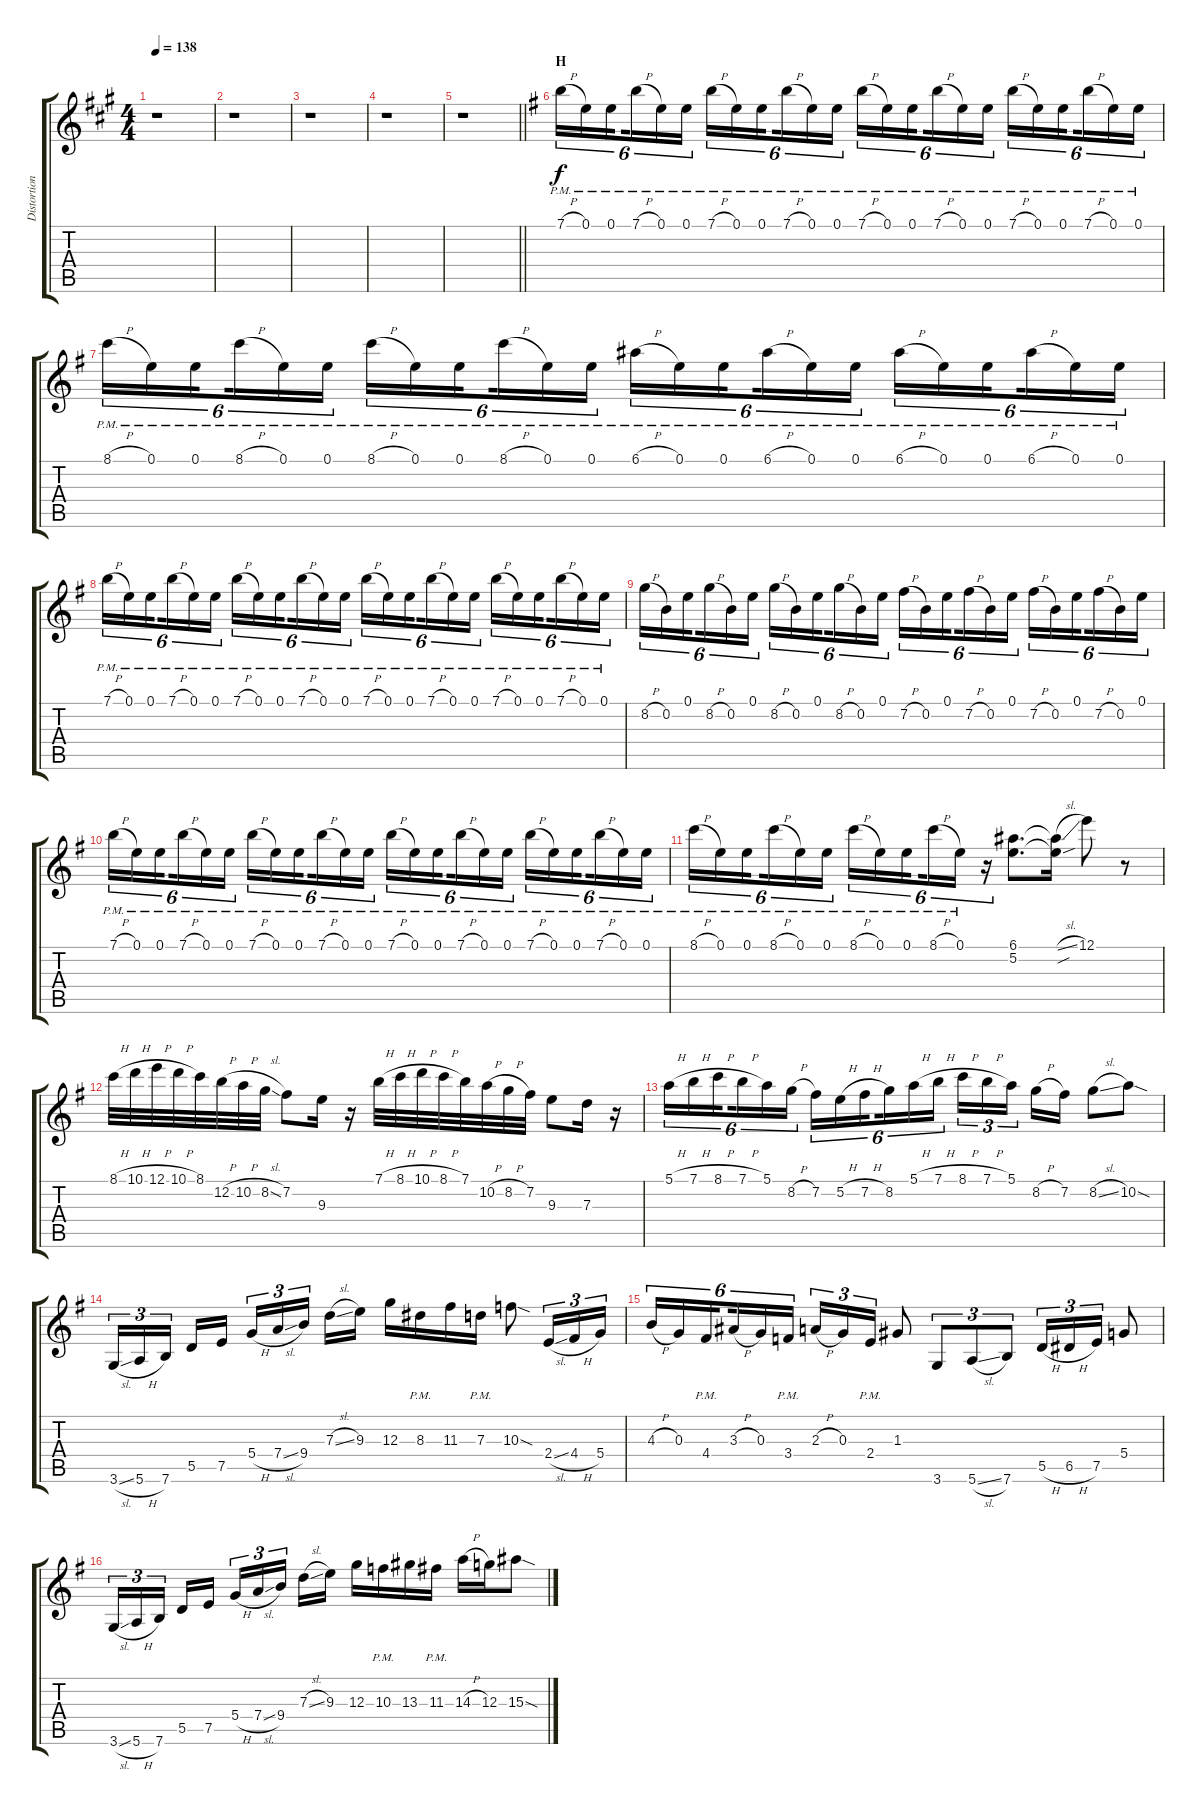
\track ("Distortion 5" "Distortion") {instrument distortionguitar}
\staff {score tabs}
\tuning (E4 B3 G3 D3 A2 E2) {hide}
\ts (4 4)
\tempo 138
\clef g2
\ks a
r.1{dy f} |
r.1 |
r.1 |
r.1 |
\barLineRight lightlight
r.1 |
\section ("" "H")
\ks g
7.1{h pm}.16{tu (6 4)} 0.1{pm}.16{tu (6 4)} 0.1{pm}.16{tu (6 4) beam splitsecondary} 7.1{h pm}.16{tu (6 4)} 0.1{pm}.16{tu (6 4)} 0.1{pm}.16{tu (6 4)} 7.1{h pm}.16{tu (6 4)} 0.1{pm}.16{tu (6 4)} 0.1{pm}.16{tu (6 4) beam splitsecondary} 7.1{h pm}.16{tu (6 4)} 0.1{pm}.16{tu (6 4)} 0.1{pm}.16{tu (6 4)} 7.1{h pm}.16{tu (6 4)} 0.1{pm}.16{tu (6 4)} 0.1{pm}.16{tu (6 4) beam splitsecondary} 7.1{h pm}.16{tu (6 4)} 0.1{pm}.16{tu (6 4)} 0.1{pm}.16{tu (6 4)} 7.1{h pm}.16{tu (6 4)} 0.1{pm}.16{tu (6 4)} 0.1{pm}.16{tu (6 4) beam splitsecondary} 7.1{h pm}.16{tu (6 4)} 0.1{pm}.16{tu (6 4)} 0.1{pm}.16{tu (6 4)} |
8.1{h pm}.16{tu (6 4)} 0.1{pm}.16{tu (6 4)} 0.1{pm}.16{tu (6 4) beam splitsecondary} 8.1{h pm}.16{tu (6 4)} 0.1{pm}.16{tu (6 4)} 0.1{pm}.16{tu (6 4)} 8.1{h pm}.16{tu (6 4)} 0.1{pm}.16{tu (6 4)} 0.1{pm}.16{tu (6 4) beam splitsecondary} 8.1{h pm}.16{tu (6 4)} 0.1{pm}.16{tu (6 4)} 0.1{pm}.16{tu (6 4)} 6.1{h pm}.16{tu (6 4)} 0.1{pm}.16{tu (6 4)} 0.1{pm}.16{tu (6 4) beam splitsecondary} 6.1{h pm}.16{tu (6 4)} 0.1{pm}.16{tu (6 4)} 0.1{pm}.16{tu (6 4)} 6.1{h pm}.16{tu (6 4)} 0.1{pm}.16{tu (6 4)} 0.1{pm}.16{tu (6 4) beam splitsecondary} 6.1{h pm}.16{tu (6 4)} 0.1{pm}.16{tu (6 4)} 0.1{pm}.16{tu (6 4)} |
7.1{h pm}.16{tu (6 4)} 0.1{pm}.16{tu (6 4)} 0.1{pm}.16{tu (6 4) beam splitsecondary} 7.1{h pm}.16{tu (6 4)} 0.1{pm}.16{tu (6 4)} 0.1{pm}.16{tu (6 4)} 7.1{h pm}.16{tu (6 4)} 0.1{pm}.16{tu (6 4)} 0.1{pm}.16{tu (6 4) beam splitsecondary} 7.1{h pm}.16{tu (6 4)} 0.1{pm}.16{tu (6 4)} 0.1{pm}.16{tu (6 4)} 7.1{h pm}.16{tu (6 4)} 0.1{pm}.16{tu (6 4)} 0.1{pm}.16{tu (6 4) beam splitsecondary} 7.1{h pm}.16{tu (6 4)} 0.1{pm}.16{tu (6 4)} 0.1{pm}.16{tu (6 4)} 7.1{h pm}.16{tu (6 4)} 0.1{pm}.16{tu (6 4)} 0.1{pm}.16{tu (6 4) beam splitsecondary} 7.1{h pm}.16{tu (6 4)} 0.1{pm}.16{tu (6 4)} 0.1{pm}.16{tu (6 4)} |
8.2{h}.16{tu (6 4)} 0.2.16{tu (6 4)} 0.1.16{tu (6 4) beam splitsecondary} 8.2{h}.16{tu (6 4)} 0.2.16{tu (6 4)} 0.1.16{tu (6 4)} 8.2{h}.16{tu (6 4)} 0.2.16{tu (6 4)} 0.1.16{tu (6 4) beam splitsecondary} 8.2{h}.16{tu (6 4)} 0.2.16{tu (6 4)} 0.1.16{tu (6 4)} 7.2{h}.16{tu (6 4)} 0.2.16{tu (6 4)} 0.1.16{tu (6 4) beam splitsecondary} 7.2{h}.16{tu (6 4)} 0.2.16{tu (6 4)} 0.1.16{tu (6 4)} 7.2{h}.16{tu (6 4)} 0.2.16{tu (6 4)} 0.1.16{tu (6 4) beam splitsecondary} 7.2{h}.16{tu (6 4)} 0.2.16{tu (6 4)} 0.1.16{tu (6 4)} |
7.1{h pm}.16{tu (6 4)} 0.1{pm}.16{tu (6 4)} 0.1{pm}.16{tu (6 4) beam splitsecondary} 7.1{h pm}.16{tu (6 4)} 0.1{pm}.16{tu (6 4)} 0.1{pm}.16{tu (6 4)} 7.1{h pm}.16{tu (6 4)} 0.1{pm}.16{tu (6 4)} 0.1{pm}.16{tu (6 4) beam splitsecondary} 7.1{h pm}.16{tu (6 4)} 0.1{pm}.16{tu (6 4)} 0.1{pm}.16{tu (6 4)} 7.1{h pm}.16{tu (6 4)} 0.1{pm}.16{tu (6 4)} 0.1{pm}.16{tu (6 4) beam splitsecondary} 7.1{h pm}.16{tu (6 4)} 0.1{pm}.16{tu (6 4)} 0.1{pm}.16{tu (6 4)} 7.1{h pm}.16{tu (6 4)} 0.1{pm}.16{tu (6 4)} 0.1{pm}.16{tu (6 4) beam splitsecondary} 7.1{h pm}.16{tu (6 4)} 0.1{pm}.16{tu (6 4)} 0.1{pm}.16{tu (6 4)} |
8.1{h pm}.16{tu (6 4)} 0.1{pm}.16{tu (6 4)} 0.1{pm}.16{tu (6 4) beam splitsecondary} 8.1{h pm}.16{tu (6 4)} 0.1{pm}.16{tu (6 4)} 0.1{pm}.16{tu (6 4)} 8.1{h pm}.16{tu (6 4)} 0.1{pm}.16{tu (6 4)} 0.1{pm}.16{tu (6 4) beam splitsecondary} 8.1{h pm}.16{tu (6 4)} 0.1{pm}.16{tu (6 4)} r.16{tu (6 4)} (6.1 5.2).8{d} (6.1{sl t} 5.2{sou t}).16 12.1.8 r.8 |
8.1{h}.32 10.1{h}.32 12.1{h}.32 10.1{h}.32 8.1.32 12.2{h}.32 10.2{h}.32 8.2{sl}.32 7.2.8 9.3.16 r.16 7.1{h}.32 8.1{h}.32 10.1{h}.32 8.1{h}.32 7.1.32 10.2{h}.32 8.2{h}.32 7.2.32 9.3.8 7.3.16 r.16 |
5.1{h}.16{tu (6 4)} 7.1{h}.16{tu (6 4)} 8.1{h}.16{tu (6 4) beam splitsecondary} 7.1{h}.16{tu (6 4)} 5.1.16{tu (6 4)} 8.2{h}.16{tu (6 4)} 7.2.16{tu (6 4)} 5.2{h}.16{tu (6 4)} 7.2{h}.16{tu (6 4) beam splitsecondary} 8.2.16{tu (6 4)} 5.1{h}.16{tu (6 4)} 7.1{h}.16{tu (6 4)} 8.1{h}.16{tu (3 2)} 7.1{h}.16{tu (3 2)} 5.1.16{tu (3 2) beam splitsecondary} 8.2{h}.16 7.2.16 8.2{sl}.8 10.2{sod}.8 |
3.6{sl}.16{tu (3 2)} 5.6{h}.16{tu (3 2)} 7.6.16{tu (3 2) beam splitsecondary} 5.5.16 7.5.16 5.4{h}.16{tu (3 2)} 7.4{sl}.16{tu (3 2)} 9.4.16{tu (3 2) beam splitsecondary} 7.3{sl}.16 9.3.16 12.3.16 8.3{pm}.16 11.3.16 7.3{pm}.16 10.3{sod}.8 2.4{sl}.16{tu (3 2)} 4.4{h}.16{tu (3 2)} 5.4.16{tu (3 2)} |
4.3{h}.16{tu (6 4)} 0.3.16{tu (6 4)} 4.4{pm}.16{tu (6 4) beam splitsecondary} 3.3{h}.16{tu (6 4)} 0.3.16{tu (6 4)} 3.4{pm}.16{tu (6 4)} 2.3{h}.16{tu (3 2)} 0.3.16{tu (3 2)} 2.4{pm}.16{tu (3 2)} 1.3.8 3.6.8{tu (3 2)} 5.6{sl}.8{tu (3 2)} 7.6.8{tu (3 2)} 5.5{h}.16{tu (3 2)} 6.5{h}.16{tu (3 2)} 7.5.16{tu (3 2)} 5.4.8 |
3.6{sl}.16{tu (3 2)} 5.6{h}.16{tu (3 2)} 7.6.16{tu (3 2) beam splitsecondary} 5.5.16 7.5.16 5.4{h}.16{tu (3 2)} 7.4{sl}.16{tu (3 2)} 9.4.16{tu (3 2) beam splitsecondary} 7.3{sl}.16 9.3.16 12.3.16 10.3{pm}.16 13.3.16 11.3{pm}.16 14.3{h}.16 12.3.16 15.3{sod}.8
